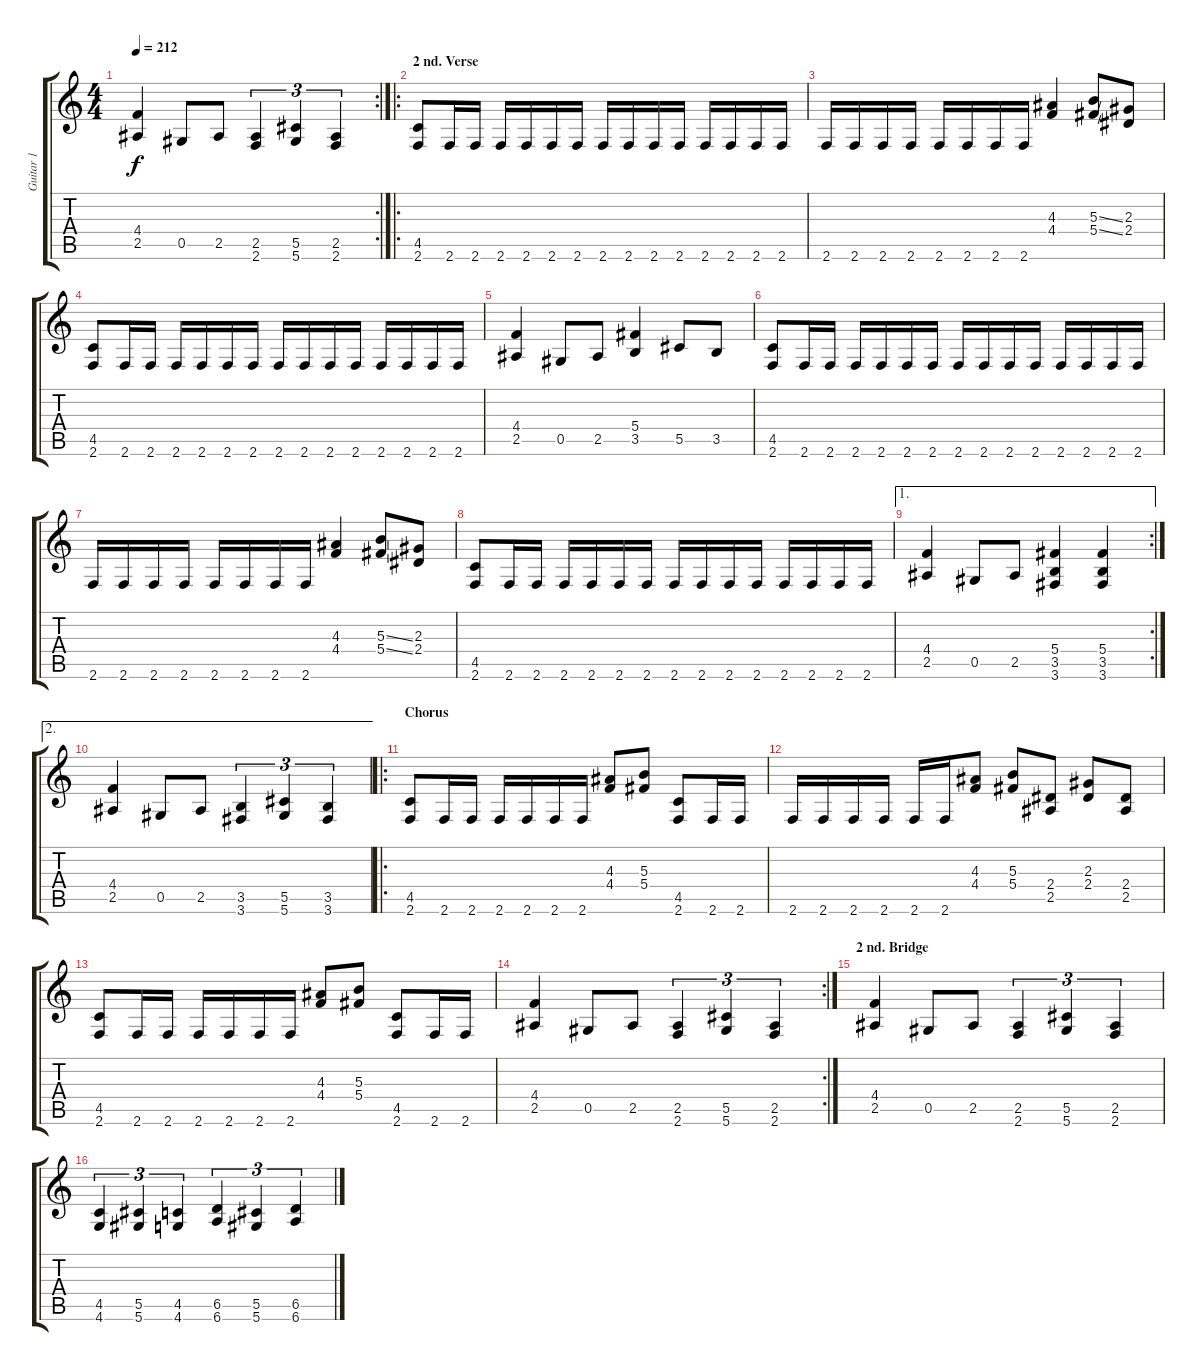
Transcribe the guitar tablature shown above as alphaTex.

\track ("Guitar 1" "Guitar 1") {instrument distortionguitar}
\staff {score tabs}
\tuning (Eb4 Bb3 Gb3 Db3 Ab2 Eb2) {hide}
\rc 2
\ts (4 4)
\tempo 212
\clef g2
\ks c
(4.4 2.5).4{dy f} 0.5.8 2.5.8 (2.5 2.6).4{tu (3 2)} (5.5 5.6).4{tu (3 2)} (2.5 2.6).4{tu (3 2)} |
\ro
\section ("" "2 nd. Verse")
(4.5 2.6).8 2.6.16 2.6.16 2.6.16 2.6.16 2.6.16 2.6.16 2.6.16 2.6.16 2.6.16 2.6.16 2.6.16 2.6.16 2.6.16 2.6.16 |
2.6.16 2.6.16 2.6.16 2.6.16 2.6.16 2.6.16 2.6.16 2.6.16 (4.3 4.4).4 (5.3{ss} 5.4{ss}).8 (2.3 2.4).8 |
(4.5 2.6).8 2.6.16 2.6.16 2.6.16 2.6.16 2.6.16 2.6.16 2.6.16 2.6.16 2.6.16 2.6.16 2.6.16 2.6.16 2.6.16 2.6.16 |
(4.4 2.5).4 0.5.8 2.5.8 (5.4 3.5).4 5.5.8 3.5.8 |
(4.5 2.6).8 2.6.16 2.6.16 2.6.16 2.6.16 2.6.16 2.6.16 2.6.16 2.6.16 2.6.16 2.6.16 2.6.16 2.6.16 2.6.16 2.6.16 |
2.6.16 2.6.16 2.6.16 2.6.16 2.6.16 2.6.16 2.6.16 2.6.16 (4.3 4.4).4 (5.3{ss} 5.4{ss}).8 (2.3 2.4).8 |
(4.5 2.6).8 2.6.16 2.6.16 2.6.16 2.6.16 2.6.16 2.6.16 2.6.16 2.6.16 2.6.16 2.6.16 2.6.16 2.6.16 2.6.16 2.6.16 |
\ae 1
\rc 2
(4.4 2.5).4 0.5.8 2.5.8 (5.4 3.5 3.6).4 (5.4 3.5 3.6).4 |
\ae 2
(4.4 2.5).4 0.5.8 2.5.8 (3.5 3.6).4{tu (3 2)} (5.5 5.6).4{tu (3 2)} (3.5 3.6).4{tu (3 2)} |
\ro
\section ("" "Chorus")
(4.5 2.6).8 2.6.16 2.6.16 2.6.16 2.6.16 2.6.16 2.6.16 (4.3 4.4).8 (5.3 5.4).8 (4.5 2.6).8 2.6.16 2.6.16 |
2.6.16 2.6.16 2.6.16 2.6.16 2.6.16 2.6.16 (4.3 4.4).8 (5.3 5.4).8 (2.4 2.5).8 (2.3 2.4).8 (2.4 2.5).8 |
(4.5 2.6).8 2.6.16 2.6.16 2.6.16 2.6.16 2.6.16 2.6.16 (4.3 4.4).8 (5.3 5.4).8 (4.5 2.6).8 2.6.16 2.6.16 |
\rc 2
(4.4 2.5).4 0.5.8 2.5.8 (2.5 2.6).4{tu (3 2)} (5.5 5.6).4{tu (3 2)} (2.5 2.6).4{tu (3 2)} |
\section ("" "2 nd. Bridge")
(4.4 2.5).4 0.5.8 2.5.8 (2.5 2.6).4{tu (3 2)} (5.5 5.6).4{tu (3 2)} (2.5 2.6).4{tu (3 2)} |
(4.5 4.6).4{tu (3 2)} (5.5 5.6).4{tu (3 2)} (4.5 4.6).4{tu (3 2)} (6.5 6.6).4{tu (3 2)} (5.5 5.6).4{tu (3 2)} (6.5 6.6).4{tu (3 2)}
